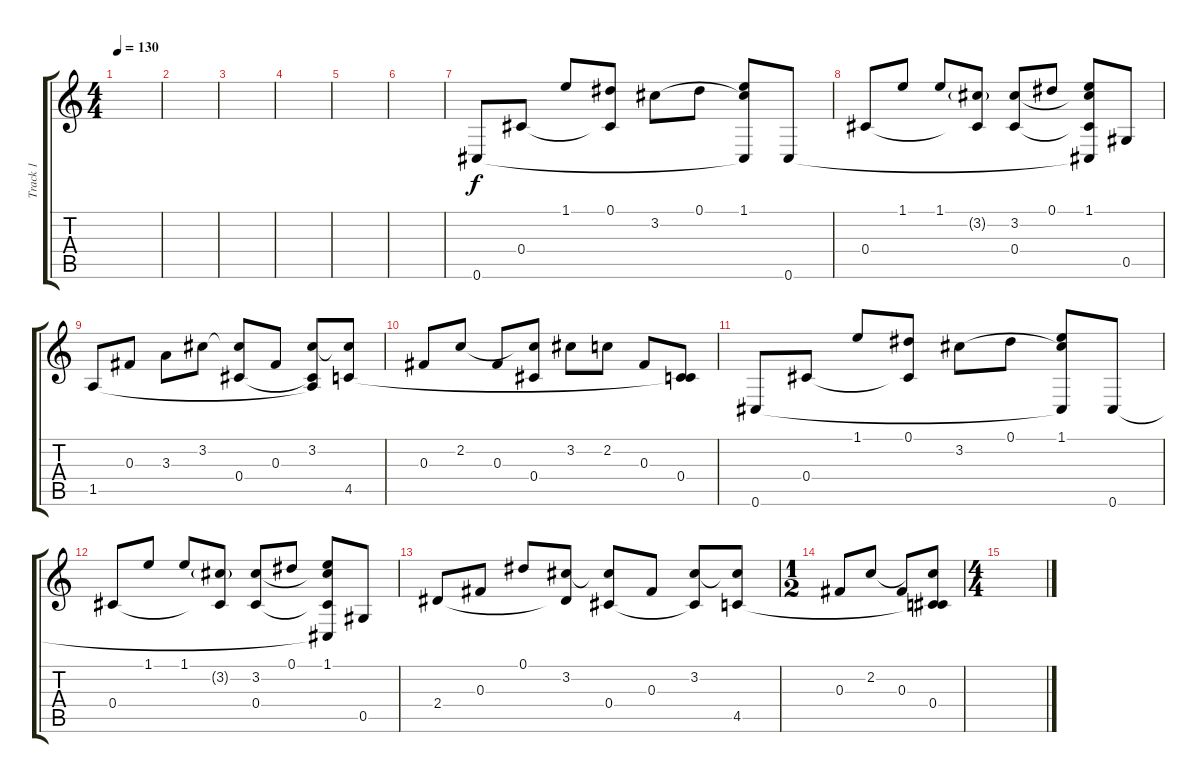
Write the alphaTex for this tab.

\track ("Track 1" "Track 1") {instrument electricguitarclean}
\staff {score tabs}
\tuning (Eb4 Bb3 Gb3 Db3 Ab2 Db2) {hide}
\ts (4 4)
\tempo 130
\clef g2
\ks c
|
|
|
|
|
|
0.6.8 0.4.8 1.1.8 (0.1 0.4{t}).8 3.2.8 0.1.8 (1.1 3.2{t} 0.6{t}).8 0.6.8 |
0.4.8 1.1.8 1.1.8 (3.2{g} 0.4{t}).8 (3.2 0.4).8 0.1.8 (1.1 3.2{t} 0.4{t} 0.6{t}).8 0.5.8 |
1.5.8 0.3.8 3.3.8 3.2.8 (3.2{t} 0.4).8 0.3.8 (3.2 0.4{t} 1.5{t}).8 (3.2{t} 4.5).8 |
0.3.8 2.2.8 0.3.8 (2.2{t} 0.4).8 3.2.8 2.2.8 0.3.8 (0.4 4.5{t}).8 |
0.6.8 0.4.8 1.1.8 (0.1 0.4{t}).8 3.2.8 0.1.8 (1.1 3.2{t} 0.6{t}).8 0.6.8 |
0.4.8 1.1.8 1.1.8 (3.2{g} 0.4{t}).8 (3.2 0.4).8 0.1.8 (1.1 3.2{t} 0.4{t} 0.6{t}).8 0.5.8 |
2.4.8 0.3.8 0.1.8 (3.2 2.4{t}).8 (3.2{t} 0.4).8 0.3.8 (3.2 0.4{t}).8 (3.2{t} 4.5).8 |
\ts (1 2)
0.3.8 2.2.8 0.3.8 (2.2{t} 0.4 4.5{t}).8 |
\ts (4 4)
